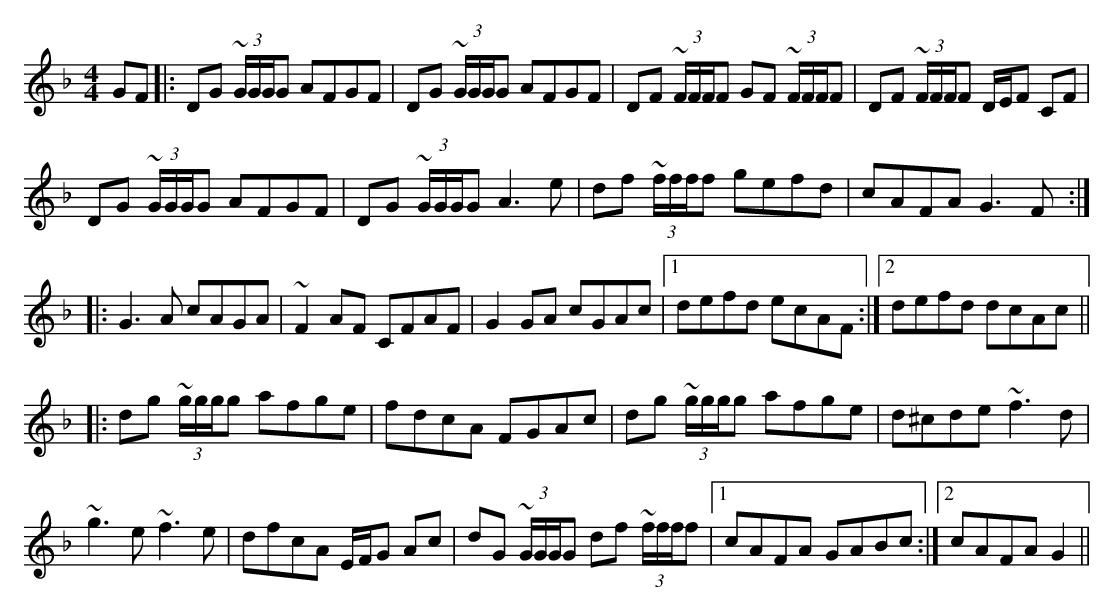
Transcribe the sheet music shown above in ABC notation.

X:1
M:4/4
K:Gdor
GF|:DG ~(3G/G/G/G AFGF|DG ~(3G/G/G/G AFGF|DF ~(3F/F/F/F GF ~(3F/F/F/F|DF ~(3F/F/F/F D/E/F CF|
DG ~(3G/G/G/G AFGF|DG ~(3G/G/G/G A3 e|df ~(3f/f/f/f gefd|cAFA G3 F:|
|:G3A cAGA|~F2 AF CFAF|G2 GA cGAc|1 defd ecAF:|2 defd dcAc||
|:dg ~(3g/g/g/g afge|fdcA FGAc|dg ~(3g/g/g/g afge|d^cde ~f3 d|
~g3 e ~f3 e|dfcA E/F/G Ac|dG ~(3G/G/G/G df ~(3f/f/f/f|1 cAFA GABc:|2 cAFA G2||
